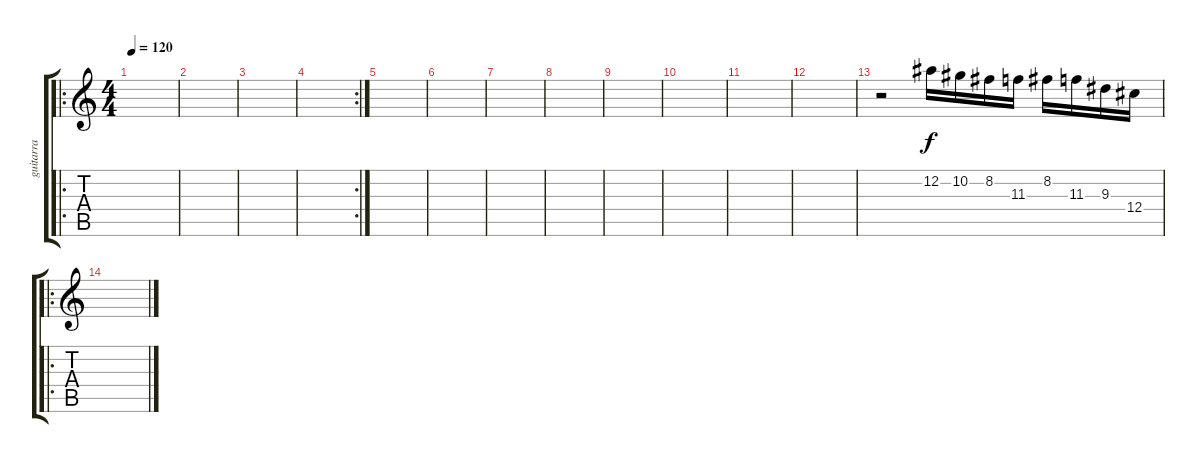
\track ("guitarra" "guitarra") {instrument overdrivenguitar}
\staff {score tabs}
\tuning (Eb4 Bb3 Gb3 Db3 Ab2 Eb2) {hide}
\ro
\ts (4 4)
\tempo 120
\clef g2
\ks c
|
|
|
\rc 2
|
|
|
|
|
|
|
|
|
r.2 12.2.16 10.2.16 8.2.16 11.3.16 8.2.16 11.3.16 9.3.16 12.4.16 |
\ro
